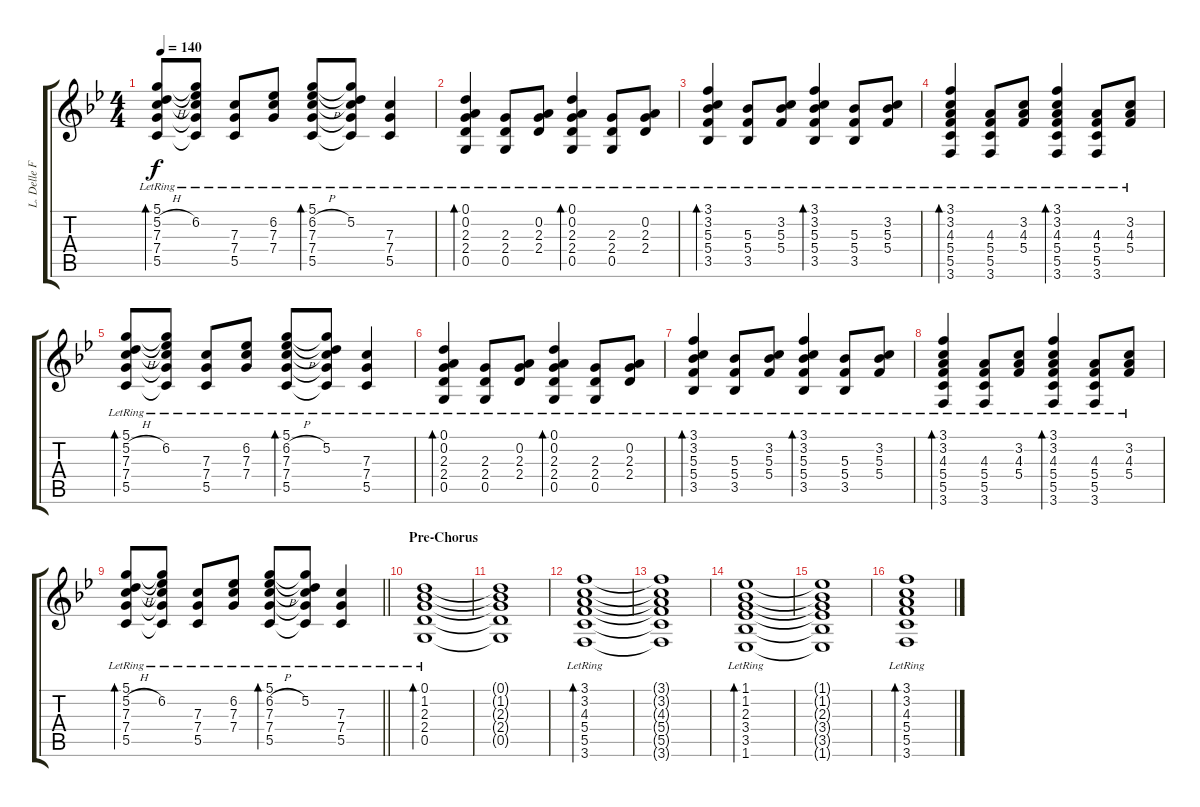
\track ("L. Delle Fave (Clean Guitar R)" "L. Delle F") {instrument electricguitarclean}
\staff {score tabs}
\tuning (D4 A3 F3 C3 G2 D2) {hide}
\ts (4 4)
\tempo 140
\clef g2
\ks gminor
(5.1{lr} 5.2{h lr} 7.3{lr} 7.4{lr} 5.5{lr}).8{bd 60 dy f} (5.1{t} 6.2{lr} 7.3{t} 7.4{t} 5.5{t}).8 (7.3{lr} 7.4{lr} 5.5{lr}).8 (6.2{lr} 7.3{lr} 7.4{lr}).8 (5.1{lr} 6.2{h lr} 7.3{lr} 7.4{lr} 5.5{lr}).8{bd 60} (5.1{t} 5.2{lr} 7.3{t} 7.4{t} 5.5{t}).8 (7.3{lr} 7.4{lr} 5.5{lr}).4 |
(0.1{lr} 0.2{lr} 2.3{lr} 2.4{lr} 0.5{lr}).4{bd 60} (2.3{lr} 2.4{lr} 0.5{lr}).8 (0.2{lr} 2.3{lr} 2.4{lr}).8 (0.1{lr} 0.2{lr} 2.3{lr} 2.4{lr} 0.5{lr}).4{bd 60} (2.3{lr} 2.4{lr} 0.5{lr}).8 (0.2{lr} 2.3{lr} 2.4{lr}).8 |
(3.1{lr} 3.2{lr} 5.3{lr} 5.4{lr} 3.5{lr}).4{bd 60} (5.3{lr} 5.4{lr} 3.5{lr}).8 (3.2{lr} 5.3{lr} 5.4{lr}).8 (3.1{lr} 3.2{lr} 5.3{lr} 5.4{lr} 3.5{lr}).4{bd 60} (5.3{lr} 5.4{lr} 3.5{lr}).8 (3.2{lr} 5.3{lr} 5.4{lr}).8 |
(3.1{lr} 3.2{lr} 4.3{lr} 5.4{lr} 5.5{lr} 3.6{lr}).4{bd 60} (4.3{lr} 5.4{lr} 5.5{lr} 3.6{lr}).8 (3.2{lr} 4.3{lr} 5.4{lr}).8 (3.1{lr} 3.2{lr} 4.3{lr} 5.4{lr} 5.5{lr} 3.6{lr}).4{bd 60} (4.3{lr} 5.4{lr} 5.5{lr} 3.6{lr}).8 (3.2{lr} 4.3{lr} 5.4{lr}).8 |
(5.1{lr} 5.2{h lr} 7.3{lr} 7.4{lr} 5.5{lr}).8{bd 60} (5.1{t} 6.2{lr} 7.3{t} 7.4{t} 5.5{t}).8 (7.3{lr} 7.4{lr} 5.5{lr}).8 (6.2{lr} 7.3{lr} 7.4{lr}).8 (5.1{lr} 6.2{h lr} 7.3{lr} 7.4{lr} 5.5{lr}).8{bd 60} (5.1{t} 5.2{lr} 7.3{t} 7.4{t} 5.5{t}).8 (7.3{lr} 7.4{lr} 5.5{lr}).4 |
(0.1{lr} 0.2{lr} 2.3{lr} 2.4{lr} 0.5{lr}).4{bd 60} (2.3{lr} 2.4{lr} 0.5{lr}).8 (0.2{lr} 2.3{lr} 2.4{lr}).8 (0.1{lr} 0.2{lr} 2.3{lr} 2.4{lr} 0.5{lr}).4{bd 60} (2.3{lr} 2.4{lr} 0.5{lr}).8 (0.2{lr} 2.3{lr} 2.4{lr}).8 |
(3.1{lr} 3.2{lr} 5.3{lr} 5.4{lr} 3.5{lr}).4{bd 60} (5.3{lr} 5.4{lr} 3.5{lr}).8 (3.2{lr} 5.3{lr} 5.4{lr}).8 (3.1{lr} 3.2{lr} 5.3{lr} 5.4{lr} 3.5{lr}).4{bd 60} (5.3{lr} 5.4{lr} 3.5{lr}).8 (3.2{lr} 5.3{lr} 5.4{lr}).8 |
(3.1{lr} 3.2{lr} 4.3{lr} 5.4{lr} 5.5{lr} 3.6{lr}).4{bd 60} (4.3{lr} 5.4{lr} 5.5{lr} 3.6{lr}).8 (3.2{lr} 4.3{lr} 5.4{lr}).8 (3.1{lr} 3.2{lr} 4.3{lr} 5.4{lr} 5.5{lr} 3.6{lr}).4{bd 60} (4.3{lr} 5.4{lr} 5.5{lr} 3.6{lr}).8 (3.2{lr} 4.3{lr} 5.4{lr}).8 |
\barLineRight lightlight
(5.1{lr} 5.2{h lr} 7.3{lr} 7.4{lr} 5.5{lr}).8{bd 60} (5.1{t} 6.2{lr} 7.3{t} 7.4{t} 5.5{t}).8 (7.3{lr} 7.4{lr} 5.5{lr}).8 (6.2{lr} 7.3{lr} 7.4{lr}).8 (5.1{lr} 6.2{h lr} 7.3{lr} 7.4{lr} 5.5{lr}).8{bd 60} (5.1{t} 5.2{lr} 7.3{t} 7.4{t} 5.5{t}).8 (7.3{lr} 7.4{lr} 5.5{lr}).4 |
\section ("" "Pre-Chorus")
(0.1{lr} 1.2{lr} 2.3{lr} 2.4{lr} 0.5{lr}).1{bd 480} |
(0.1{t} 1.2{t} 2.3{t} 2.4{t} 0.5{t}).1 |
(3.1{lr} 3.2{lr} 4.3{lr} 5.4{lr} 5.5{lr} 3.6{lr}).1{bd 480} |
(3.1{t} 3.2{t} 4.3{t} 5.4{t} 5.5{t} 3.6{t}).1 |
(1.1{lr} 1.2{lr} 2.3{lr} 3.4{lr} 3.5{lr} 1.6{lr}).1{bd 480} |
(1.1{t} 1.2{t} 2.3{t} 3.4{t} 3.5{t} 1.6{t}).1 |
(3.1{lr} 3.2{lr} 4.3{lr} 5.4{lr} 5.5{lr} 3.6{lr}).1{bd 480}
